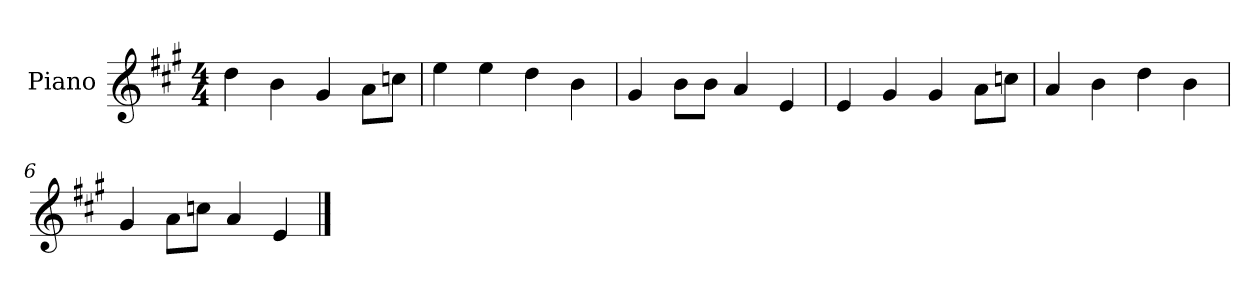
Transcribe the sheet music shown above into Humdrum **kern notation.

**kern
*part1
*staff1
*I"Piano
*I'P-no
*clefG2
*k[f#c#g#]
*M4/4
*MM90
=1
4dd\
4b\
4g#/
8a\L
8ccn\J
=2
4ee\
4ee\
4dd\
4b\
=3
4g#/
8b\L
8b\J
4a/
4e/
=4
4e/
4g#/
4g#/
8a\L
8ccn\J
=5
4a/
4b\
4dd\
4b\
=6
4g#/
8a\L
8ccn\J
4a/
4e/
==
*-
